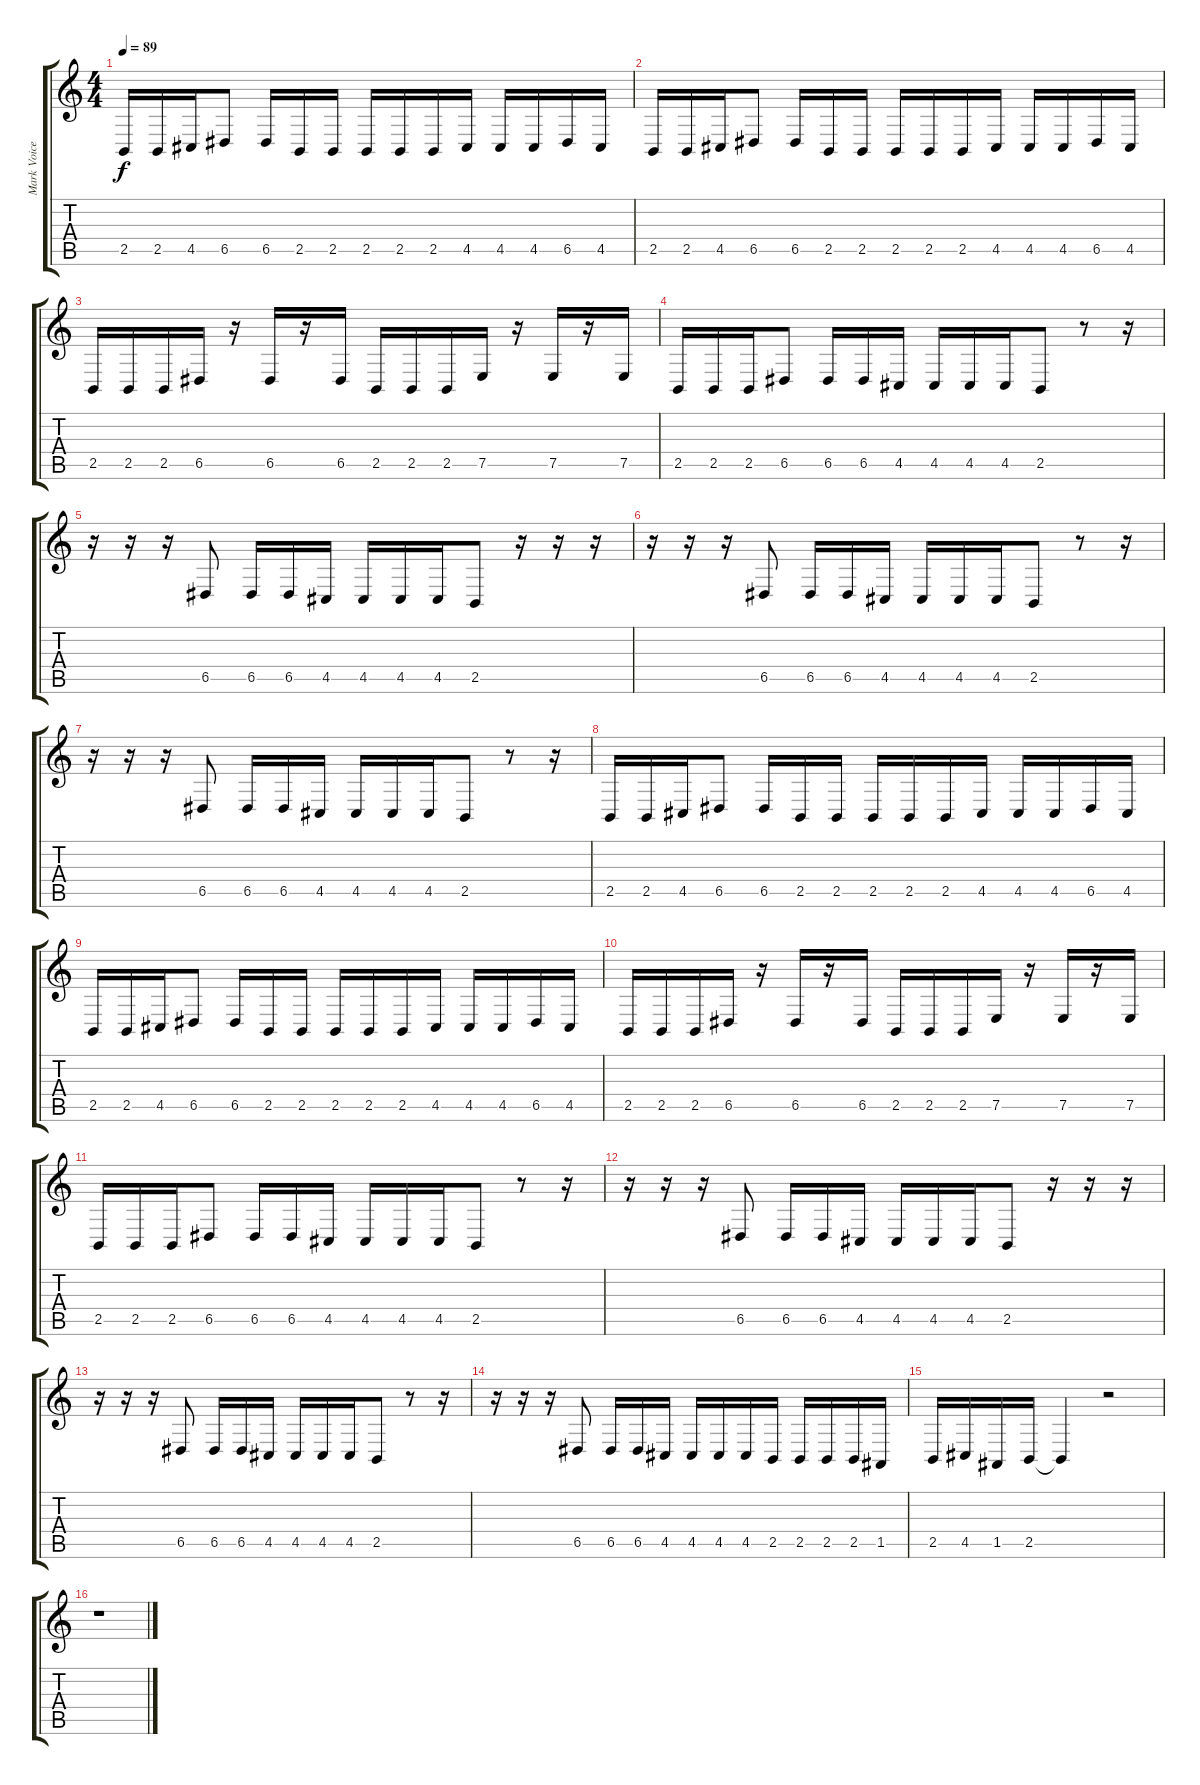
\track ("Mark Voice{Tabbed by Peter B.}" "Mark Voice") {instrument lead8bassandlead}
\staff {score tabs}
\tuning (E4 B3 G3 D3 A2 E2) {hide}
\ts (4 4)
\tempo 89
\clef g2
\ks c
2.5.16{dy f instrument lead8bassandlead} 2.5.16 4.5.16 6.5.8 6.5.16 2.5.16 2.5.16 2.5.16 2.5.16 2.5.16 4.5.16 4.5.16 4.5.16 6.5.16 4.5.16 |
2.5.16 2.5.16 4.5.16 6.5.8 6.5.16 2.5.16 2.5.16 2.5.16 2.5.16 2.5.16 4.5.16 4.5.16 4.5.16 6.5.16 4.5.16 |
2.5.16 2.5.16 2.5.16 6.5.16 r.16 6.5.16 r.16 6.5.16 2.5.16 2.5.16 2.5.16 7.5.16 r.16 7.5.16 r.16 7.5.16 |
2.5.16 2.5.16 2.5.16 6.5.8 6.5.16 6.5.16 4.5.16 4.5.16 4.5.16 4.5.16 2.5.8 r.8 r.16 |
r.16 r.16 r.16 6.5.8 6.5.16 6.5.16 4.5.16 4.5.16 4.5.16 4.5.16 2.5.8 r.16 r.16 r.16 |
r.16 r.16 r.16 6.5.8 6.5.16 6.5.16 4.5.16 4.5.16 4.5.16 4.5.16 2.5.8 r.8 r.16 |
r.16 r.16 r.16 6.5.8 6.5.16 6.5.16 4.5.16 4.5.16 4.5.16 4.5.16 2.5.8 r.8 r.16 |
2.5.16 2.5.16 4.5.16 6.5.8 6.5.16 2.5.16 2.5.16 2.5.16 2.5.16 2.5.16 4.5.16 4.5.16 4.5.16 6.5.16 4.5.16 |
2.5.16 2.5.16 4.5.16 6.5.8 6.5.16 2.5.16 2.5.16 2.5.16 2.5.16 2.5.16 4.5.16 4.5.16 4.5.16 6.5.16 4.5.16 |
2.5.16 2.5.16 2.5.16 6.5.16 r.16 6.5.16 r.16 6.5.16 2.5.16 2.5.16 2.5.16 7.5.16 r.16 7.5.16 r.16 7.5.16 |
2.5.16 2.5.16 2.5.16 6.5.8 6.5.16 6.5.16 4.5.16 4.5.16 4.5.16 4.5.16 2.5.8 r.8 r.16 |
r.16 r.16 r.16 6.5.8 6.5.16 6.5.16 4.5.16 4.5.16 4.5.16 4.5.16 2.5.8 r.16 r.16 r.16 |
r.16 r.16 r.16 6.5.8 6.5.16 6.5.16 4.5.16 4.5.16 4.5.16 4.5.16 2.5.8 r.8 r.16 |
r.16 r.16 r.16 6.5.8 6.5.16 6.5.16 4.5.16 4.5.16 4.5.16 4.5.16 2.5.16 2.5.16 2.5.16 2.5.16 1.5.16 |
2.5.16 4.5.16 1.5.16 2.5.16 2.5{t}.4 r.2 |
r.1
